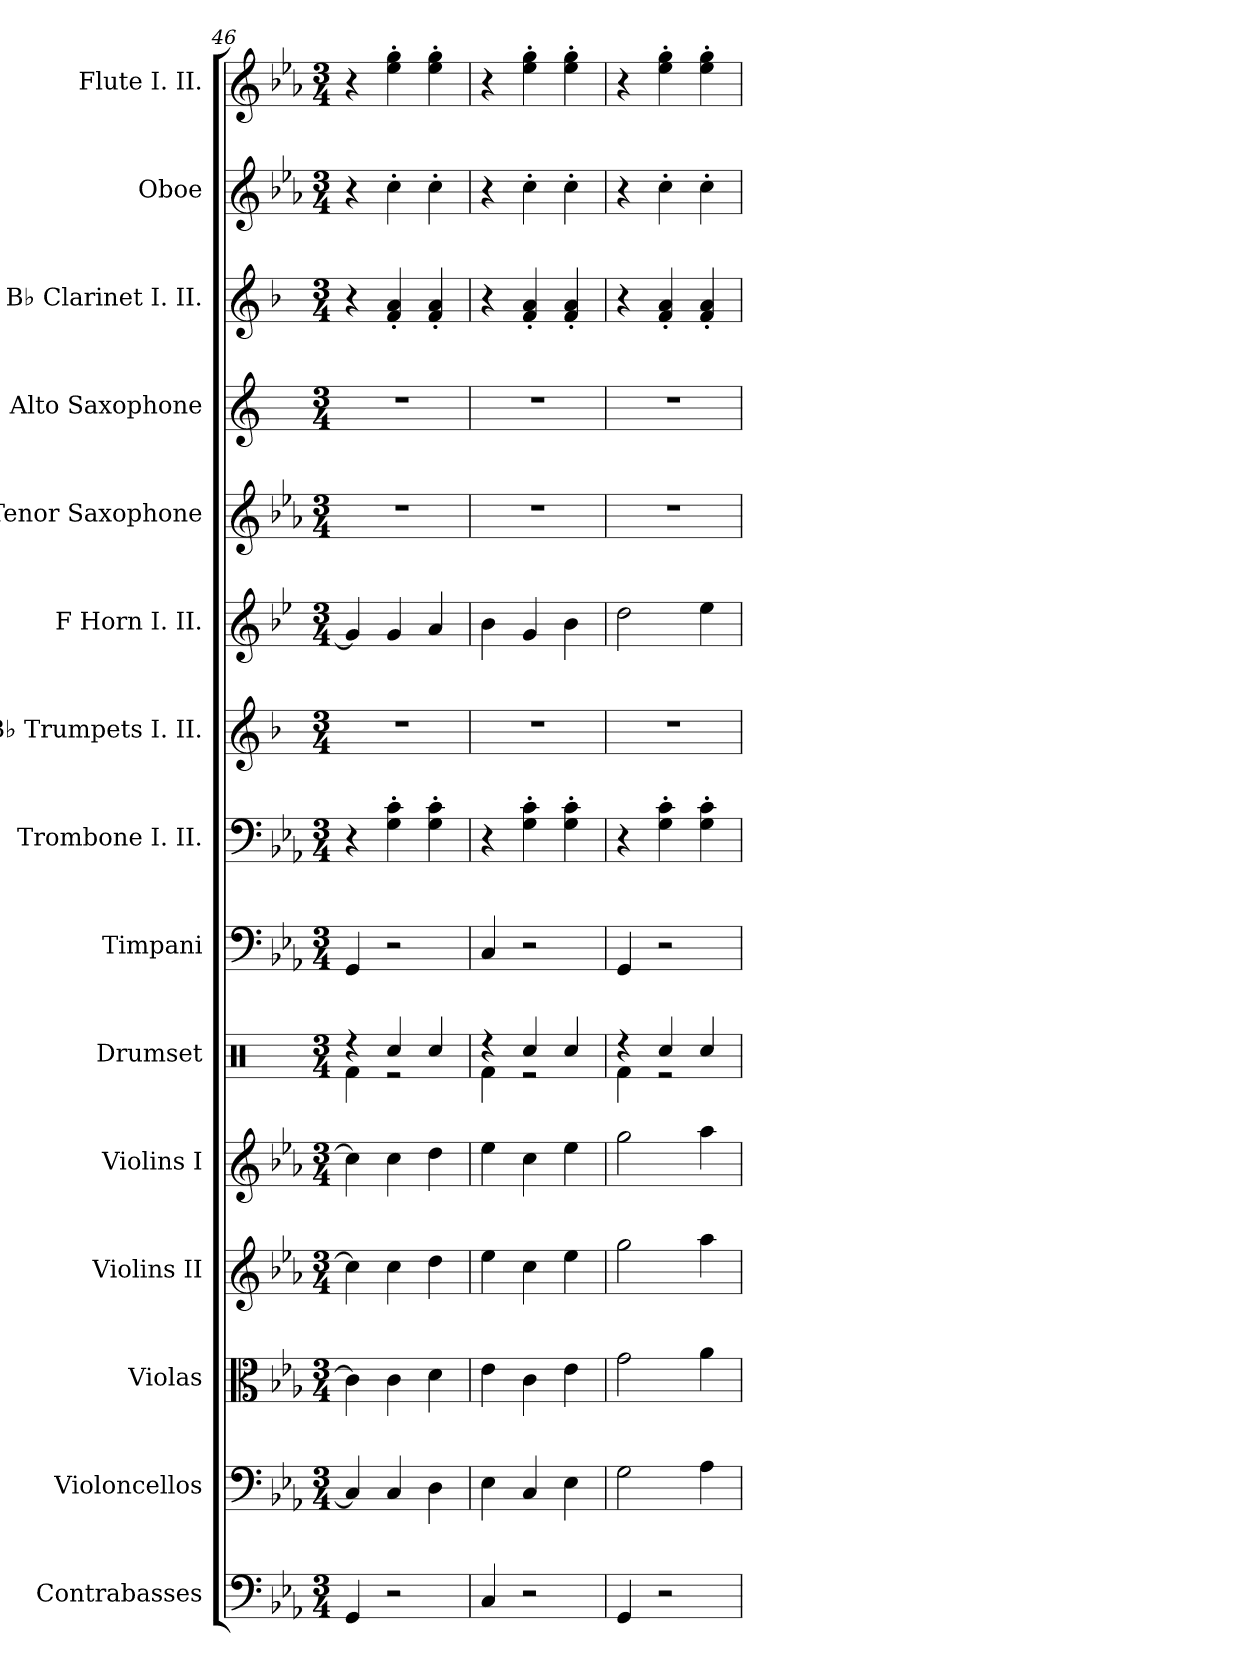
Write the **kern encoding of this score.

**kern	**kern	**kern	**kern	**kern	**kern	**kern	**kern	**kern	**kern	**kern	**kern	**kern	**kern	**kern
*part15	*part14	*part13	*part12	*part11	*part10	*part9	*part8	*part7	*part6	*part5	*part4	*part3	*part2	*part1
*staff15	*staff14	*staff13	*staff12	*staff11	*staff10	*staff9	*staff8	*staff7	*staff6	*staff5	*staff4	*staff3	*staff2	*staff1
*I"Contrabasses	*I"Violoncellos	*I"Violas	*I"Violins II	*I"Violins I	*I"Drumset	*I"Timpani	*I"Trombone I. II.	*I"B♭ Trumpets I. II.	*I"F Horn I. II.	*I"Tenor Saxophone	*I"Alto Saxophone	*I"B♭ Clarinet  I. II.	*I"Oboe	*I"Flute I. II.
*I'Cb.	*I'Vc.	*I'Vla.	*I'Vln. II	*I'Vln. I	*I'Drs.	*I'Timp.	*I'Tbn. I. II.	*I'B♭ Tpt. I. II.	*I'F Hn. I. II.	*I'T. Sax.	*I'A. Sax.	*I'B♭ Cl. I. II.	*I'Ob.	*I'Fl. I. II.
*clefF4	*clefF4	*clefC3	*clefG2	*clefG2	*clefX	*clefF4	*clefF4	*clefG2	*clefG2	*clefG2	*clefG2	*clefG2	*clefG2	*clefG2
*ITrd7c12	*	*	*	*	*	*	*	*ITrd1c2	*ITrd4c7	*ITrd8c14	*ITrd5c9	*ITrd1c2	*	*
*k[b-e-a-]	*k[b-e-a-]	*k[b-e-a-]	*k[b-e-a-]	*k[b-e-a-]	*k[]	*k[b-e-a-]	*k[b-e-a-]	*k[b-e-a-]	*k[b-e-a-]	*k[b-e-a-]	*k[b-e-a-]	*k[b-e-a-]	*k[b-e-a-]	*k[b-e-a-]
*M3/4	*M3/4	*M3/4	*M3/4	*M3/4	*M3/4	*M3/4	*M3/4	*M3/4	*M3/4	*M3/4	*M3/4	*M3/4	*M3/4	*M3/4
=46	=46	=46	=46	=46	=46	=46	=46	=46	=46	=46	=46	=46	=46	=46
*	*	*	*	*	*^	*	*	*	*	*	*	*	*	*
4GGG/	4C/]	4c\]	4cc\]	4cc\]	4r	4Rf\	4GG/	4r	2.r	4c/]	2.r	2.r	4r	4r	4r
2r	4C/	4c\	4cc\	4cc\	4Rcc/	2r	2r	4G\' 4c\'	.	4c/	.	.	4e-/' 4g/'	4cc'\	4ee-\' 4gg\'
.	4D\	4d\	4dd\	4dd\	4Rcc/	.	.	4G\' 4c\'	.	4d/	.	.	4e-/' 4g/'	4cc'\	4ee-\' 4gg\'
=47	=47	=47	=47	=47	=47	=47	=47	=47	=47	=47	=47	=47	=47	=47	=47
4CC/	4E-\	4e-\	4ee-\	4ee-\	4r	4Rf\	4C/	4r	2.r	4e-\	2.r	2.r	4r	4r	4r
2r	4C/	4c\	4cc\	4cc\	4Rcc/	2r	2r	4G\' 4c\'	.	4c/	.	.	4e-/' 4g/'	4cc'\	4ee-\' 4gg\'
.	4E-\	4e-\	4ee-\	4ee-\	4Rcc/	.	.	4G\' 4c\'	.	4e-\	.	.	4e-/' 4g/'	4cc'\	4ee-\' 4gg\'
=48	=48	=48	=48	=48	=48	=48	=48	=48	=48	=48	=48	=48	=48	=48	=48
4GGG/	2G\	2g\	2gg\	2gg\	4r	4Rf\	4GG/	4r	2.r	2g\	2.r	2.r	4r	4r	4r
2r	.	.	.	.	4Rcc/	2r	2r	4G\' 4c\'	.	.	.	.	4e-/' 4g/'	4cc'\	4ee-\' 4gg\'
.	4A-\	4a-\	4aa-\	4aa-\	4Rcc/	.	.	4G\' 4c\'	.	4a-\	.	.	4e-/' 4g/'	4cc'\	4ee-\' 4gg\'
*	*	*	*	*	*v	*v	*	*	*	*	*	*	*	*	*
=	=	=	=	=	=	=	=	=	=	=	=	=	=	=
*-	*-	*-	*-	*-	*-	*-	*-	*-	*-	*-	*-	*-	*-	*-
